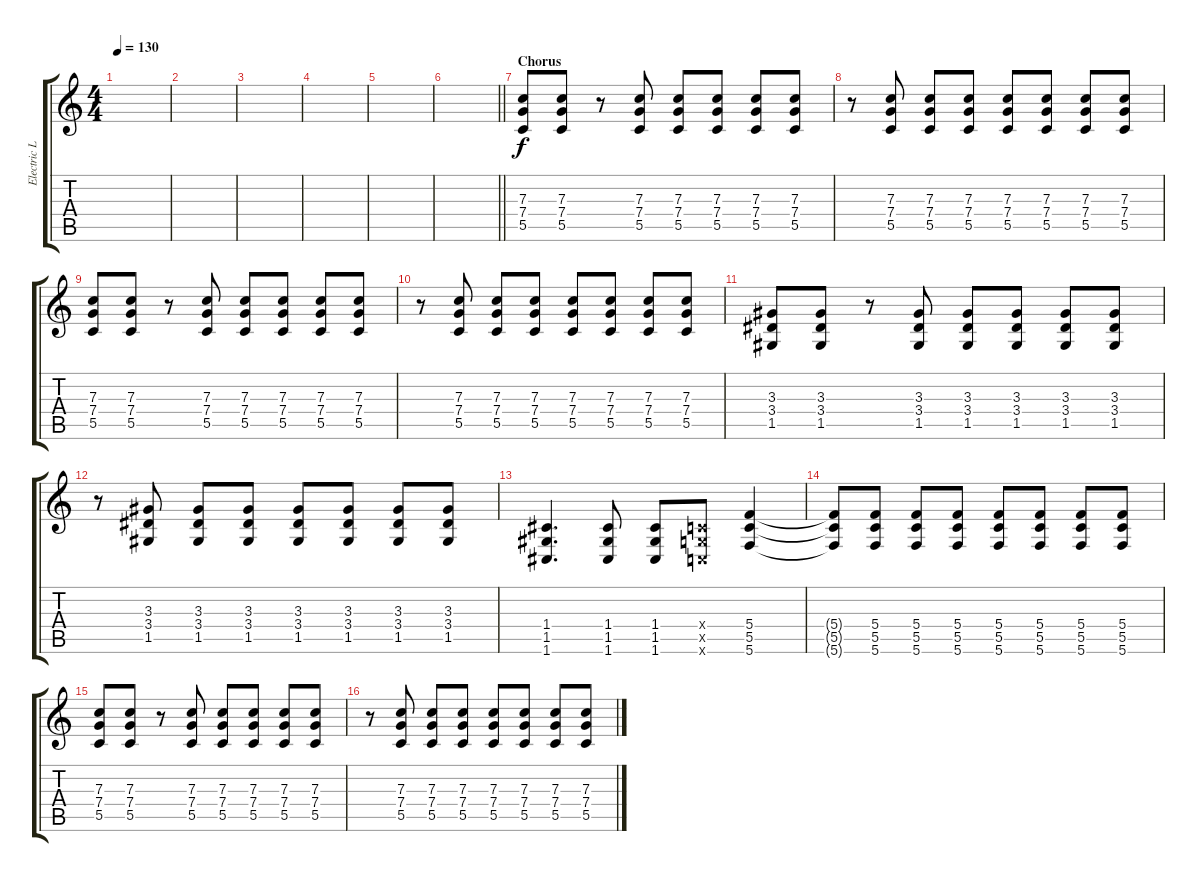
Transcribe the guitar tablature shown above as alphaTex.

\track ("Electric Lead" "Electric L") {instrument overdrivenguitar}
\staff {score tabs}
\tuning (D4 A3 F3 C3 G2 C2) {hide}
\ts (4 4)
\tempo 130
\clef g2
\ks c
|
|
|
|
|
\barLineRight lightlight
|
\section ("" "Chorus")
(7.3 7.4 5.5).8{volume 14} (7.3 7.4 5.5).8 r.8 (7.3 7.4 5.5).8 (7.3 7.4 5.5).8 (7.3 7.4 5.5).8 (7.3 7.4 5.5).8 (7.3 7.4 5.5).8 |
r.8 (7.3 7.4 5.5).8 (7.3 7.4 5.5).8 (7.3 7.4 5.5).8 (7.3 7.4 5.5).8 (7.3 7.4 5.5).8 (7.3 7.4 5.5).8 (7.3 7.4 5.5).8 |
(7.3 7.4 5.5).8 (7.3 7.4 5.5).8 r.8 (7.3 7.4 5.5).8 (7.3 7.4 5.5).8 (7.3 7.4 5.5).8 (7.3 7.4 5.5).8 (7.3 7.4 5.5).8 |
r.8 (7.3 7.4 5.5).8 (7.3 7.4 5.5).8 (7.3 7.4 5.5).8 (7.3 7.4 5.5).8 (7.3 7.4 5.5).8 (7.3 7.4 5.5).8 (7.3 7.4 5.5).8 |
(3.3 3.4 1.5).8 (3.3 3.4 1.5).8 r.8 (3.3 3.4 1.5).8 (3.3 3.4 1.5).8 (3.3 3.4 1.5).8 (3.3 3.4 1.5).8 (3.3 3.4 1.5).8 |
r.8 (3.3 3.4 1.5).8 (3.3 3.4 1.5).8 (3.3 3.4 1.5).8 (3.3 3.4 1.5).8 (3.3 3.4 1.5).8 (3.3 3.4 1.5).8 (3.3 3.4 1.5).8 |
(1.4 1.5 1.6).4{d} (1.4 1.5 1.6).8 (1.4 1.5 1.6).8 (0.4{x} 0.5{x} 0.6{x}).8 (5.4 5.5 5.6).4 |
(5.4{t} 5.5{t} 5.6{t}).8 (5.4 5.5 5.6).8 (5.4 5.5 5.6).8 (5.4 5.5 5.6).8 (5.4 5.5 5.6).8 (5.4 5.5 5.6).8 (5.4 5.5 5.6).8 (5.4 5.5 5.6).8 |
(7.3 7.4 5.5).8 (7.3 7.4 5.5).8 r.8 (7.3 7.4 5.5).8 (7.3 7.4 5.5).8 (7.3 7.4 5.5).8 (7.3 7.4 5.5).8 (7.3 7.4 5.5).8 |
r.8 (7.3 7.4 5.5).8 (7.3 7.4 5.5).8 (7.3 7.4 5.5).8 (7.3 7.4 5.5).8 (7.3 7.4 5.5).8 (7.3 7.4 5.5).8 (7.3 7.4 5.5).8
